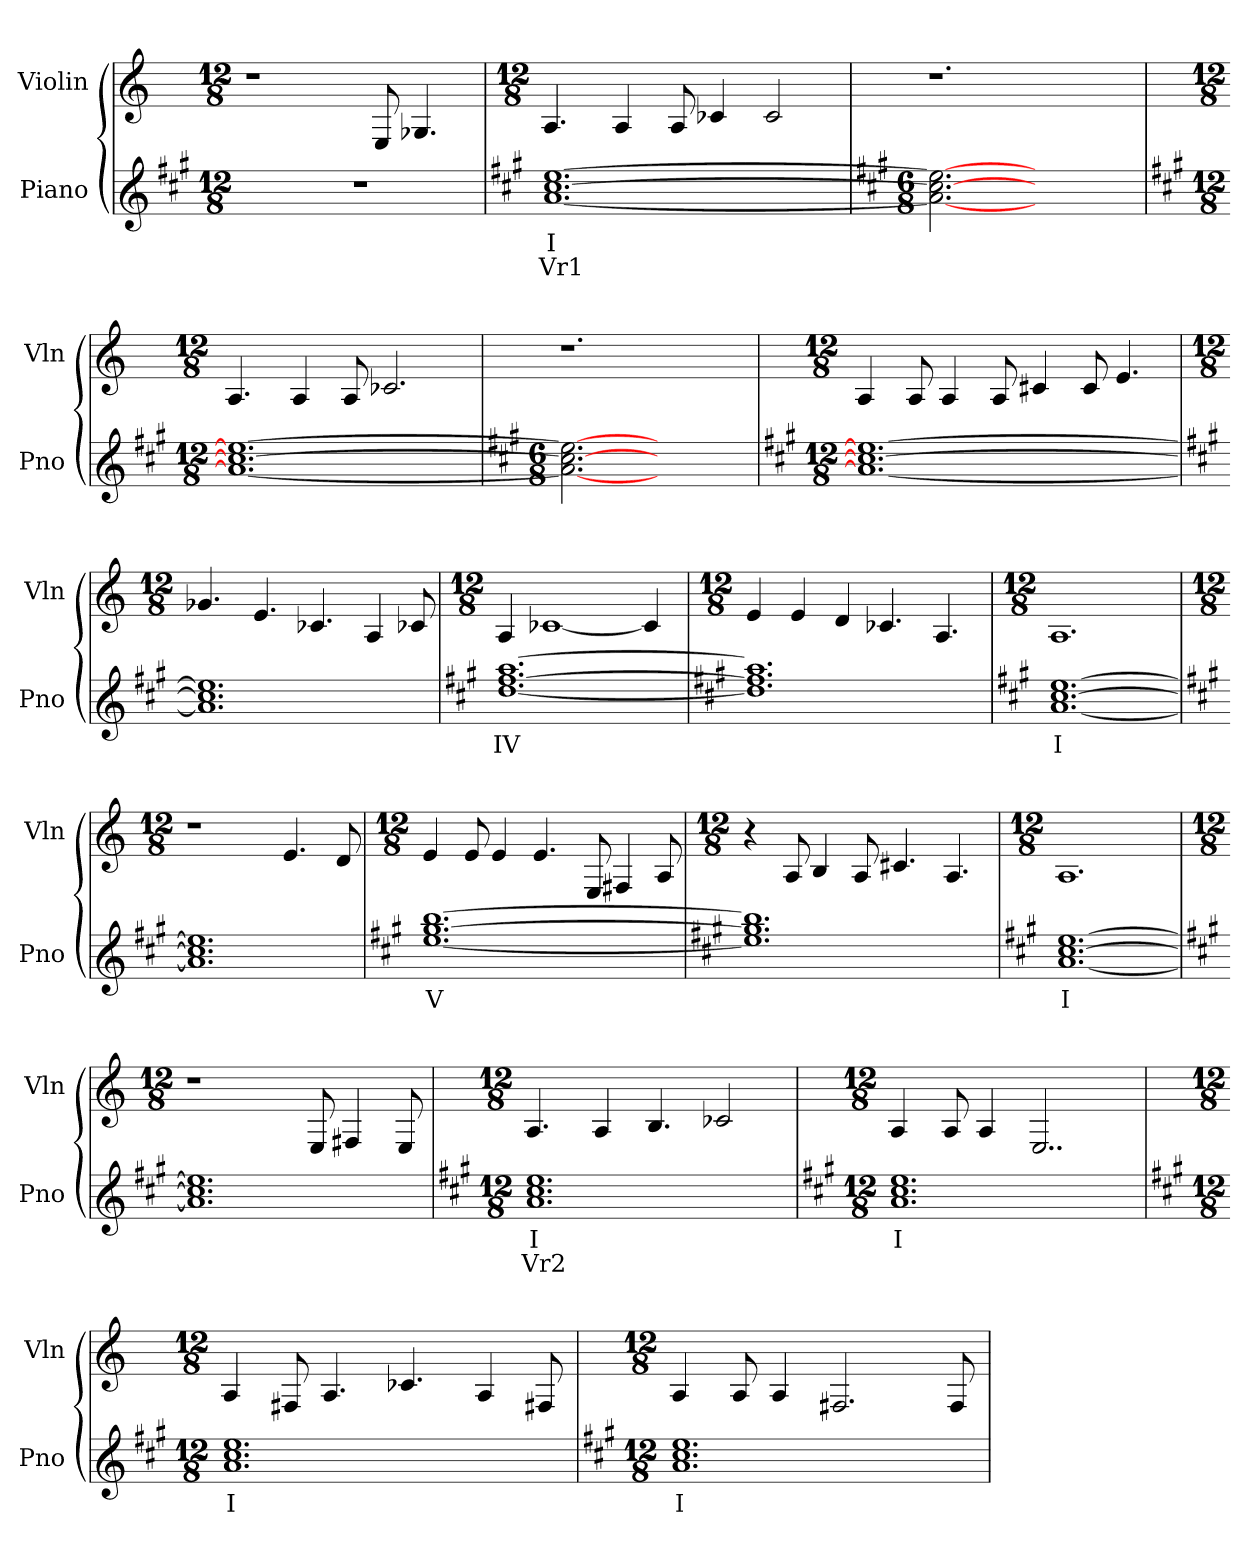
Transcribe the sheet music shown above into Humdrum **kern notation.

**kern	**text	**text	**kern
*part2	*part2	*part2	*part1
*staff2	*staff2	*staff2	*staff1
*I"Piano	*	*	*I"Violin
*I'Pno	*	*	*I'Vln
*k[f#c#g#]	*	*	*
*A:	*	*	*
*M12/8	*	*	*M12/8
=	=	=	=
1.r	.	.	1r
.	.	.	8E
.	.	.	4.G-X
=	=	=	=
*k[f#c#g#]	*	*	*
*A:	*	*	*
*	*	*	*M12/8
[1.a [1.cc# [1.ee	I	Vr1	4.A
.	.	.	4A
.	.	.	8A
.	.	.	4c-X
.	.	.	2c-
=	=	=	=
*k[f#c#g#]	*	*	*
*A:	*	*	*
*M6/8	*	*	*
2.a_ 2.cc#_ 2.ee_	.	.	1.r
2.ryy	.	.	.
=	=	=	=
*k[f#c#g#]	*	*	*
*A:	*	*	*
*M12/8	*	*	*M12/8
1.a_ 1.cc#_ 1.ee_	.	.	4.A
.	.	.	4A
.	.	.	8A
.	.	.	2.c-X
=	=	=	=
*k[f#c#g#]	*	*	*
*A:	*	*	*
*M6/8	*	*	*
2.a_ 2.cc#_ 2.ee_	.	.	1.r
2.ryy	.	.	.
=	=	=	=
*k[f#c#g#]	*	*	*
*A:	*	*	*
*M12/8	*	*	*M12/8
1.a_ 1.cc#_ 1.ee_	.	.	4A
.	.	.	8A
.	.	.	4A
.	.	.	8A
.	.	.	4c#X
.	.	.	8c#
.	.	.	4.e
=	=	=	=
*k[f#c#g#]	*	*	*
*A:	*	*	*
*	*	*	*M12/8
1.a] 1.cc#] 1.ee]	.	.	4.g-X
.	.	.	4.e
.	.	.	4.c-X
.	.	.	4A
.	.	.	8c-X
=	=	=	=
*k[f#c#g#]	*	*	*
*A:	*	*	*
*	*	*	*M12/8
[1.dd [1.ff# [1.aa	IV	.	4A
.	.	.	[1c-X
.	.	.	4c-]
=	=	=	=
*k[f#c#g#]	*	*	*
*A:	*	*	*
*	*	*	*M12/8
1.dd] 1.ff#] 1.aa]	.	.	4e
.	.	.	4e
.	.	.	4d
.	.	.	4.c-X
.	.	.	4.A
=	=	=	=
*k[f#c#g#]	*	*	*
*A:	*	*	*
*	*	*	*M12/8
[1.a [1.cc# [1.ee	I	.	1.A
=	=	=	=
*k[f#c#g#]	*	*	*
*A:	*	*	*
*	*	*	*M12/8
1.a] 1.cc#] 1.ee]	.	.	1r
.	.	.	4.e
.	.	.	8d
=	=	=	=
*k[f#c#g#]	*	*	*
*A:	*	*	*
*	*	*	*M12/8
[1.ee [1.gg# [1.bb	V	.	4e
.	.	.	8e
.	.	.	4e
.	.	.	4.e
.	.	.	8E
.	.	.	4F#X
.	.	.	8A
=	=	=	=
*k[f#c#g#]	*	*	*
*A:	*	*	*
*	*	*	*M12/8
1.ee] 1.gg#] 1.bb]	.	.	4r
.	.	.	8A
.	.	.	4B
.	.	.	8A
.	.	.	4.c#X
.	.	.	4.A
=	=	=	=
*k[f#c#g#]	*	*	*
*A:	*	*	*
*	*	*	*M12/8
[1.a [1.cc# [1.ee	I	.	1.A
=	=	=	=
*k[f#c#g#]	*	*	*
*A:	*	*	*
*	*	*	*M12/8
1.a] 1.cc#] 1.ee]	.	.	1r
.	.	.	8E
.	.	.	4F#X
.	.	.	8E
=	=	=	=
*k[f#c#g#]	*	*	*
*A:	*	*	*
*M12/8	*	*	*M12/8
1.a 1.cc# 1.ee	I	Vr2	4.A
.	.	.	4A
.	.	.	4.B
.	.	.	2c-X
=	=	=	=
*k[f#c#g#]	*	*	*
*A:	*	*	*
*M12/8	*	*	*M12/8
1.a 1.cc# 1.ee	I	.	4A
.	.	.	8A
.	.	.	4A
.	.	.	2..E
=	=	=	=
*k[f#c#g#]	*	*	*
*A:	*	*	*
*M12/8	*	*	*M12/8
1.a 1.cc# 1.ee	I	.	4A
.	.	.	8F#X
.	.	.	4.A
.	.	.	4.c-X
.	.	.	4A
.	.	.	8F#X
=	=	=	=
*k[f#c#g#]	*	*	*
*A:	*	*	*
*M12/8	*	*	*M12/8
1.a 1.cc# 1.ee	I	.	4A
.	.	.	8A
.	.	.	4A
.	.	.	2.F#X
.	.	.	8F#
=	=	=	=
*-	*-	*-	*-
